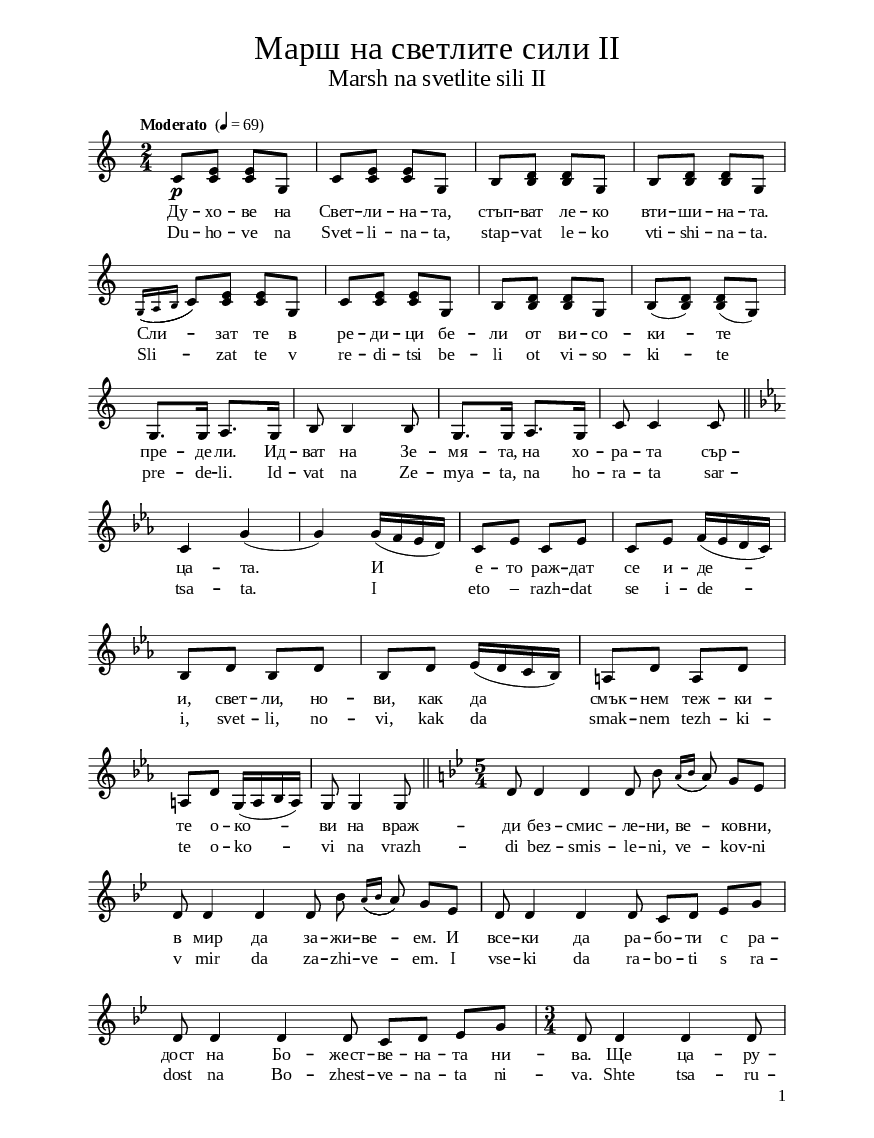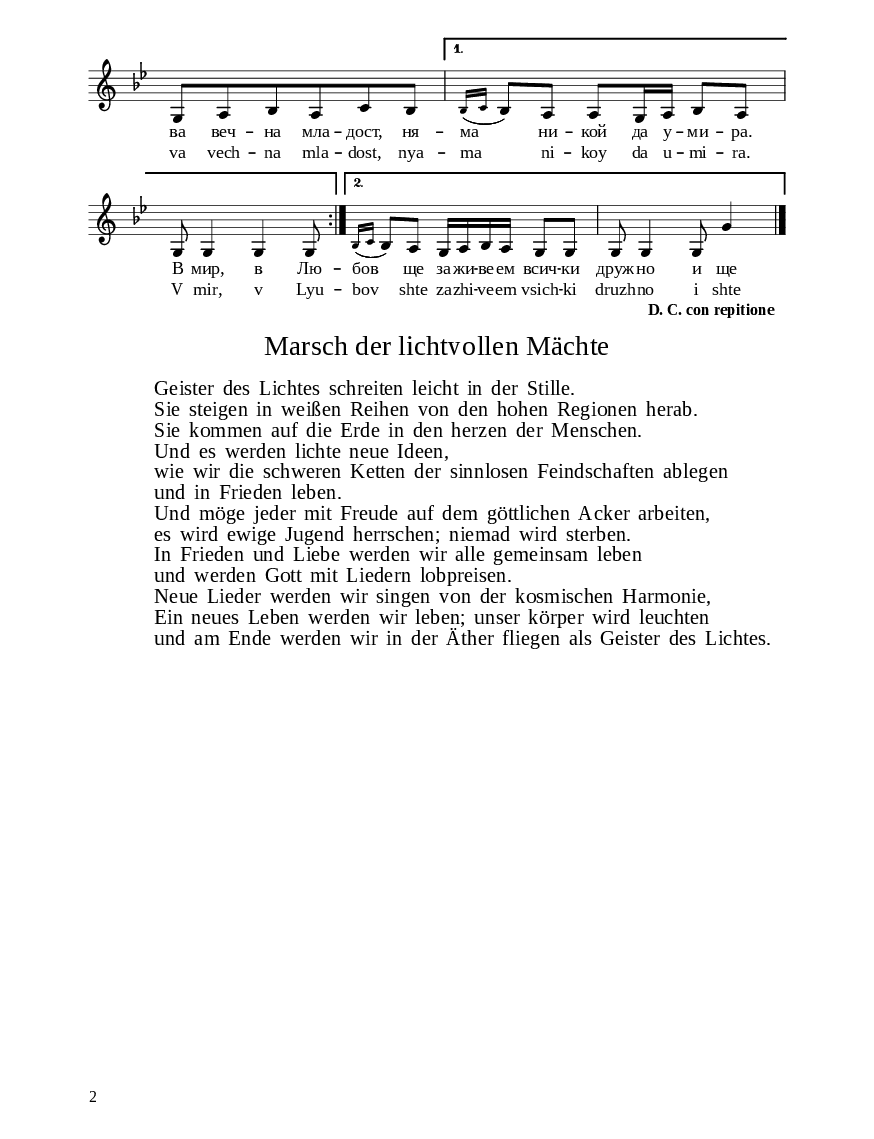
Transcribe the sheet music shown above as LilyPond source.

\version "2.24.0"

% include paper part and global functions
\include "include/globals.ily"

\bookpart {
  \include "include/bookpart-paper.ily"
  \score {
    \include "include/score-layout.ily"

    \new Voice \absolute {
      \clef treble
      \key c \major
      \time 2/4
      \tempoFunc "Moderato " 4 "69"
         c'8 \p <e'
      c'>8   <e'
      c'>8  g8 | % 2
      c'8  <e'
      c'>8  <e'
      c'>8  g8 | % 3
      b8  <d'
      b>8   <d'
      b>8 g8 | % 4
      b8  <d'
      b>8 <d'
      b>8 g8 \break | % 5
      \acciaccatura { g16 ( a16 b16 } c'8 ) <e'
      c'>8<e'
      c'>8 g8 | % 6
      c'8 <e'
      c'>8  <e'
      c'>8  g8 | % 7
      b8 <d'
      b>8<d'
      b>8 g8 | % 8
      b8 ( <d'
      b>8) <d'
      b>8 (g8) \break | % 9
      g8. g16 a8. g16 |
      b8 b4 b8 | % 11
      g8. g16 a8. g16 | % 12
      c'8 c'4 c'8 \break \bar "||"
      \key es \major c'4 g'4 (  | % 14
      g'4 ) g'16 ( f'16 es'16 d'16 ) | % 15
      c'8 es'8 c'8 es'8 | % 16
      c'8 es'8 f'16 ( es'16 d'16 c'16 ) \break | % 17
      bes8 d'8 bes8 d'8 | % 18
      bes8 d'8 es'16 ( d'16 c'16 bes16 ) | % 19
      a8 d'8 a8 d'8 \break |
      a8 d'8 g16 ( a16 bes16 a16 )   | % 21
      g8 g4 g8 \bar "||"
      | % 22
      \key bes \major \time 5/4
      \repeat volta 2 {
        d'8 d'4 d'4 d'8 bes'8 \acciaccatura { a'16 ( bes'16 } a'8 ) g'8
        es'8 \break | % 23
        d'8 d'4 d'4 d'8 bes'8 \acciaccatura { a'16 ( bes'16 } a'8 ) g'8
        es'8  | % 24
        d'8 d'4 d'4 d'8 c'8 d'8 es'8 g'8 \break | % 25
        d'8 d'4 d'4 d'8 c'8 d'8 es'8 g'8 | % 26
        \time 3/4  d'8 d'4 d'4 d'8 | % 27
        g8 a8 bes8 a8 c'8 bes8 |  % 28
      }

      \alternative {
        {
          \acciaccatura { bes16 ( c'16 } bes8 ) a8 a8 g16 a16 bes8 a8
          \break | % 29
          g8 g4 g4 g8     |
        }
        {
          \acciaccatura { bes16 ( c'16 } bes8 ) a8 g16 a16 bes16 a16 g8 g8 | % 31
          g8 g4 g8 g'4 \bar "|."
        }
      }


    }

    \addlyrics { Ду -- хо -- ве на Свет -- ли -- на -- та, стъп -- ват ле -- ко вти -- ши -- на -- та.

      Сли --  зат те в ре -- ди -- ци бе -- ли от ви -- со -- ки -- те пре -- де -- ли.

      Ид  -- ват на Зе -- мя -- та, на хо -- ра -- та сър -- ца -- та.

      И е -- то раж -- дат се и -- де -- и, свет --  ли, но -- ви,

      как да смък -- нем теж -- ки -- те о -- ко -- ви на

      враж -- ди без -- смис -- ле -- ни, ве -- ков -- ни, в мир да за -- жи -- ве -- ем.



      И все -- ки да ра -- бо -- ти с ра -- дост на Бо -- жест -- ве -- на -- та ни -- ва.

      Ще ца -- ру -- ва веч -- на мла -- дост, ня -- ма ни -- кой да у -- ми -- ра.

      В мир, в Лю -- бов ще за -- жи -- ве -- ем

      всич -- ки друж -- но и ще про -- сла -- вим Бо -- га с пе -- сен.


  
      Но -- ви пе -- сни ще за -- пе -- ем – за хар -- мо -- ния все -- мир -- на.

      Нов жи -- вот ще за -- жи -- ве -- ем... Тя -- ло -- то ни ще про -- свет -- не

      и на -- края ще по -- лит -- нем във е -- фи -- ра кат' ду -- хо -- ве на Свет -- ли -- на -- та.}
    \addlyrics {   Du -- ho -- ve na Svet -- li -- na -- ta, stap -- vat le -- ko vti -- shi -- na -- ta.

      Sli --  zat te v re -- di -- tsi be -- li ot vi -- so -- ki -- te pre -- de -- li.

      Id  -- vat na Ze -- mya -- ta, na ho -- ra -- ta sar -- tsa -- ta.

      I eto – razh -- dat se i -- de -- i, svet --  li, no -- vi,

      kak da smak -- nem tezh -- ki -- te o -- ko -- vi na

      vrazh -- di bez -- smis -- le -- ni, ve -- kov -- ni v mir da za -- zhi -- ve -- em.



      I vse -- ki da ra -- bo -- ti s ra -- dost na Bo -- zhest -- ve -- na -- ta ni -- va.

      Shte tsa -- ru -- va vech -- na mla -- dost, nya -- ma ni -- koy da u -- mi -- ra.

      V mir, v Lyu -- bov shte za -- zhi -- ve -- em

      vsich -- ki druzh -- no i shte pro -- sla -- vim Bo -- ga s pe -- sen.



      No -- vi pe -- sni shte za -- pe -- em – za har -- mo -- nia vse -- mir -- na.

      Nov zhi -- vot shte za -- zhi -- ve -- em... Tya -- lo -- to ni shte pro -- svet -- ne

      i na -- kraya shte po -- lit -- nem vav e -- fi -- ra kat' du -- ho -- ve na Svet -- li -- na -- ta.}

    \header {
      title = \titleFunc "Марш на светлите сили II" "Marsh na svetlite sili II"
    }

    \midi{}

  } % score

  \markup \dc-one "D. C. con repitione"
  


  % include foreign translation(s) of the song
  \version "2.24.0"

\markup \fill-line { \fontsize #deTitleFontSize "Marsch der lichtvollen Mächte" }
\markup \null
\markup \null
\markup \fontsize #deCoupletFontSize {
  \hspace #5
  \override #`(baseline-skip . ,deCoupletBaselineSkip)

  \column {

    \line { " "Geister des Lichtes schreiten leicht in der Stille. }

    \line { " "Sie steigen in weißen Reihen von den hohen Regionen herab. }

    \line { " "Sie kommen auf die Erde in den herzen der Menschen. }

    \line { " "Und es werden lichte neue Ideen, }

    \line { " "    wie wir die schweren Ketten der sinnlosen Feindschaften ablegen}
    \line { " "und in Frieden leben.  }

    \line {
      " "Und möge jeder mit Freude auf dem göttlichen Acker arbeiten,
    }
    \line { " "es wird ewige Jugend herrschen; niemad wird sterben. }

    \line { " "In Frieden und Liebe werden wir alle gemeinsam leben }

    \line { " "    und werden Gott mit Liedern lobpreisen.  }

    \line { " "Neue Lieder werden wir singen von der kosmischen Harmonie, }

    \line { " "Ein neues Leben werden wir leben; unser körper wird leuchten  }

    \line { " "und am Ende werden wir in der Äther fliegen als Geister des Lichtes.  }

  }
}


} % bookpart

% Più mosso
%
